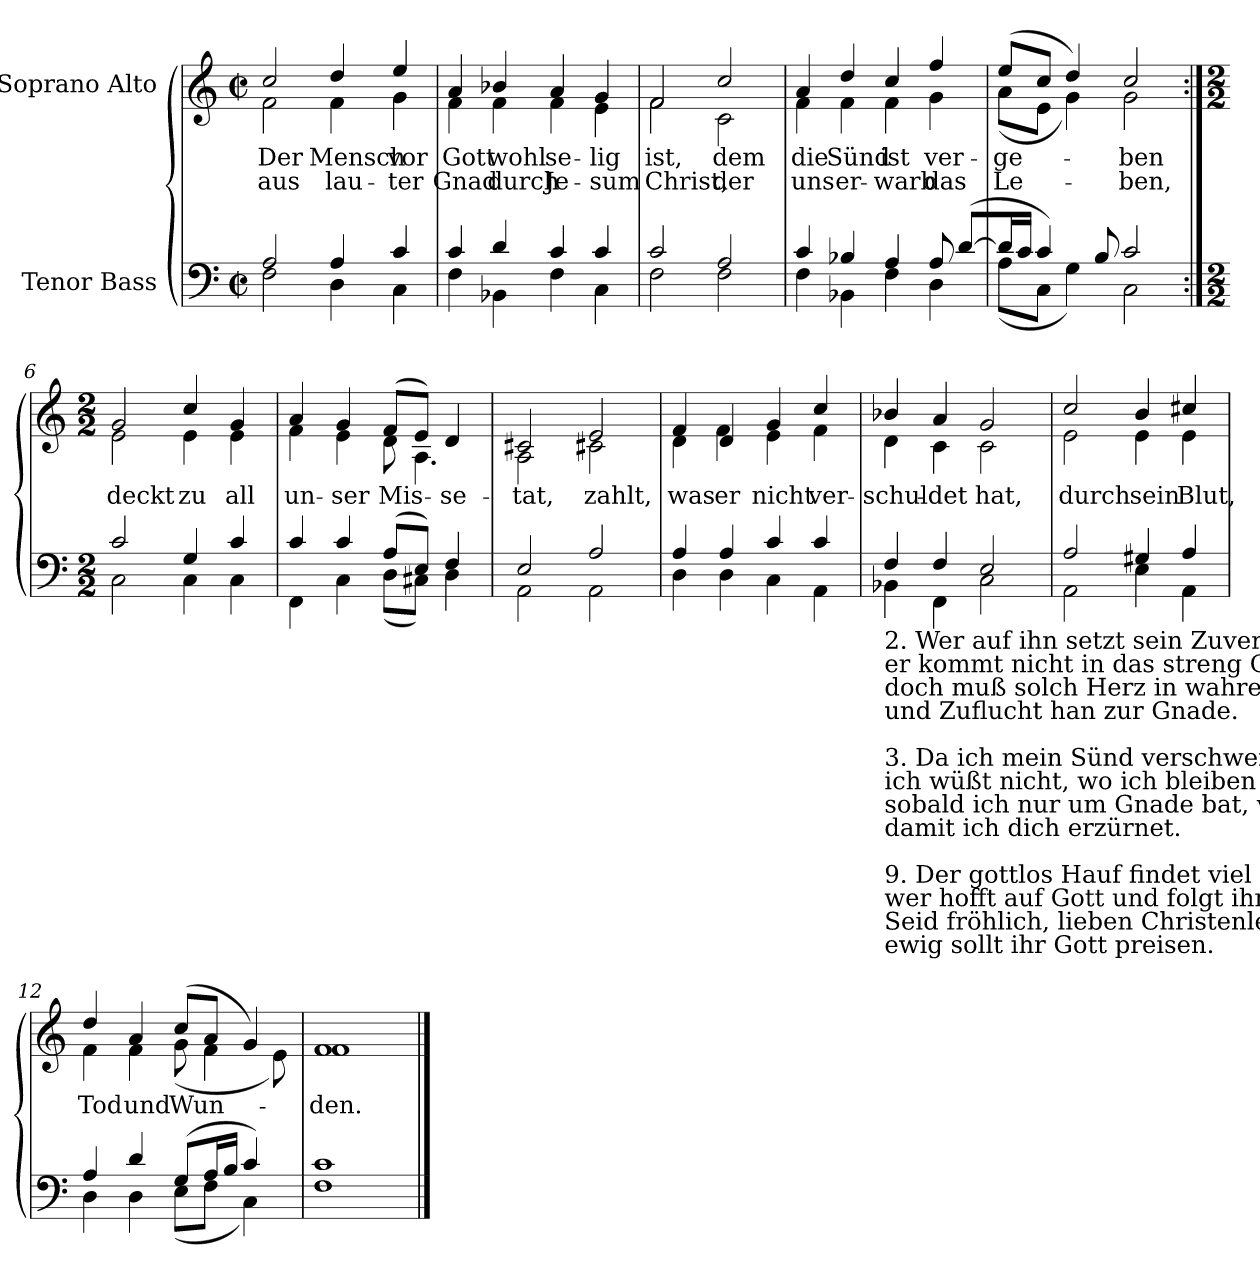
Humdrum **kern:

**kern	**kern	**text	**text
*part2	*part1	*part1	*part1
*staff2	*staff1	*staff1	*staff1
*I"Tenor Bass	*I"Soprano Alto	*	*
*clefF4	*clefG2	*	*
*k[]	*k[]	*	*
*C:	*C:	*	*
*M2/2	*M2/2	*	*
*met(c|)	*met(c|)	*	*
=1	=1	=1	=1
*^	*	*	*
!	!	!LO:TX:a:cj:t=Cornelius Becker\n(1561-1604)	!	!
!	!	!LO:TX:a:cj:t=Psalm 32, SWV 129	!	!
!	!	!LO:TX:a:cj:t=Heinrich Schütz\n(1585-1672)	!	!
!	!	!	!LO:LY:b	!LO:LY:b
*	*	*^	*	*
2A/	2F\	2cc/	2f\	Der	aus
!	!	!	!	!LO:LY:b	!LO:LY:b
4A/	4D\	4dd/	4f\	Mensch	lau-
!	!	!	!	!LO:LY:b	!LO:LY:b
4c/	4C\	4ee/	4g\	-vor	ter
=2	=2	=2	=2	=2	=2
!	!	!	!	!LO:LY:b	!LO:LY:b
4c/	4F\	4a/	4f\	Gott	Gnad
!	!	!	!	!LO:LY:b	!LO:LY:b
4d/	4BB-X\	4b-X/	4f\	wohl	durch
!	!	!	!	!LO:LY:b	!LO:LY:b
4c/	4F\	4a/	4f\	se-	-Je-
!	!	!	!	!LO:LY:b	!LO:LY:b
4c/	4C\	4g/	4e\	-lig	sum
=3	=3	=3	=3	=3	=3
!	!	!	!	!LO:LY:b	!LO:LY:b
2c/	2F\	2f/	2f\	ist,	Christ,
!	!	!	!	!LO:LY:b	!LO:LY:b
2A/	2F\	2cc/	2c\	dem	der
=4	=4	=4	=4	=4	=4
!	!	!	!	!LO:LY:b	!LO:LY:b
4c/	4F\	4a/	4f\	die	uns
!	!	!	!	!LO:LY:b	!LO:LY:b
4B-X/	4BB-X\	4dd/	4f\	Sünd	er-
!	!	!	!	!LO:LY:b	!LO:LY:b
4A/	4F\	4cc/	4f\	-ist	warb
!	!	!	!	!LO:LY:b	!LO:LY:b
8A/	4D\	4ff/	4g\	ver-	-das
(>[8d/L	.	.	.	.	.
=5	=5	=5	=5	=5	=5
!	!	!	!	!LO:LY:b	!LO:LY:b
16d/L]	(<8A\L	(>8ee/L	(<8a\L	ge-	Le-
16c/JJ	.	.	.	.	.
4c/)	8C\J	8cc/J	8e\J	.	.
.	4G\)	4dd/)	4g\)	.	.
8B/	.	.	.	.	.
!	!	!	!	!LO:LY:b	!LO:LY:b
2c/	2C\	2cc/	2g\	ben	ben,
!!LO:LB:g=z	!!
=6:|!	=6:|!	=6:|!	=6:|!	=6:|!	=6:|!
*M2/2	*	*M2/2	*	*	*
!	!	!	!	!LO:LY:b	!
2c/	2C\	2g/	2e\	deckt	.
!	!	!	!	!LO:LY:b	!
4G/	4C\	4cc/	4e\	zu	.
!	!	!	!	!LO:LY:b	!
4c/	4C\	4g/	4e\	all	.
=7	=7	=7	=7	=7	=7
!	!	!	!	!LO:LY:b	!
4c/	4FF\	4a/	4f\	un-	.
!	!	!	!	!LO:LY:b	!
4c/	4C\	4g/	4e\	-ser	.
!	!	!	!	!LO:LY:b	!
(>8A/L	(<8D\L	(>8f/L	8d\	Mis-	.
8E/J)	8C#X\J)	8e/J)	4.A\	.	.
!	!	!	!	!LO:LY:b	!
4F/	4D\	4d/	.	se-	.
=8	=8	=8	=8	=8	=8
!	!	!	!	!LO:LY:b	!
2E/	2AA\	2c#X/	2A\	-tat,	.
!	!	!	!	!LO:LY:b	!
2A/	2AA\	2e/	2c#X\	zahlt,	.
=9	=9	=9	=9	=9	=9
!	!	!	!	!LO:LY:b	!
4A/	4D\	4f/	4d\	was	.
!	!	!	!	!LO:LY:b	!
4A/	4D\	4d/	4f\	er	.
!	!	!	!	!LO:LY:b	!
4c/	4C\	4g/	4e\	nicht	.
!	!	!	!	!LO:LY:b	!
4c/	4AA\	4cc/	4f\	ver-	.
!!LO:LB:g=z	!!
=10	=10	=10	=10	=10	=10
!LO:TX:b:t=2. Wer auf ihn setzt sein Zuversicht, der steht in Gottes Hulde,\ner kommt nicht in das streng Gericht, durchstrichen ist sein Schulde,\ndoch muß solch Herz in wahrer Reu sein Sünd bekennen ohne Scheu\nund Zuflucht han zur Gnade.\n\n3. Da ich mein Sünd verschweigen wollt, bracht mirs unsäglich Schmerzen,\nich wüßt nicht, wo ich bleiben sollt, so sehr drückt michs am Herzen,\nsobald ich nur um Gnade bat, vergabst du mir die Missetat,\ndamit ich dich erzürnet.\n\n9. Der gottlos Hauf findet viel Plag sein Lohn wird er empfangen,\nwer hofft auf Gott und folgt ihm nach, den wird die Güt umfangen.\nSeid fröhlich, lieben Christenleut, des Herren Gnad bringt euch zur Freud,\newig sollt ihr Gott preisen.	!	!	!	!	!
!	!	!	!	!LO:LY:b	!
4F/	4BB-X\	4b-X/	4d\	-schul-	.
!	!	!	!	!LO:LY:b	!
4F/	4FF\	4a/	4c\	-det	.
!	!	!	!	!LO:LY:b	!
2E/	2C\	2g/	2c\	hat,	.
=11	=11	=11	=11	=11	=11
!	!	!	!	!LO:LY:b	!
2A/	2AA\	2cc/	2e\	durch	.
!	!	!	!	!LO:LY:b	!
4G#X/	4E\	4b/	4e\	sein	.
!	!	!	!	!LO:LY:b	!
4A/	4AA\	4cc#X/	4e\	Blut,	.
=12	=12	=12	=12	=12	=12
!	!	!	!	!LO:LY:b	!
4A/	4D\	4dd/	4f\	Tod	.
!	!	!	!	!LO:LY:b	!
4d/	4D\	4a/	4f\	und	.
!	!	!	!	!LO:LY:b	!
(>8G/L	(<8E\L	(>8cc/L	(<8g\	Wun-	.
16A/L	8F\J	8a/J	4f\	.	.
16B/JJ	.	.	.	.	.
4c/)	4C\)	4g/)	.	.	.
.	.	.	8e\)	.	.
=13	=13	=13	=13	=13	=13
!	!	!	!	!LO:LY:b	!
1c/	1F\	1f/	1f\	den.	.
*v	*v	*	*	*	*
*	*v	*v	*	*
==	==	==	==
*-	*-	*-	*-
